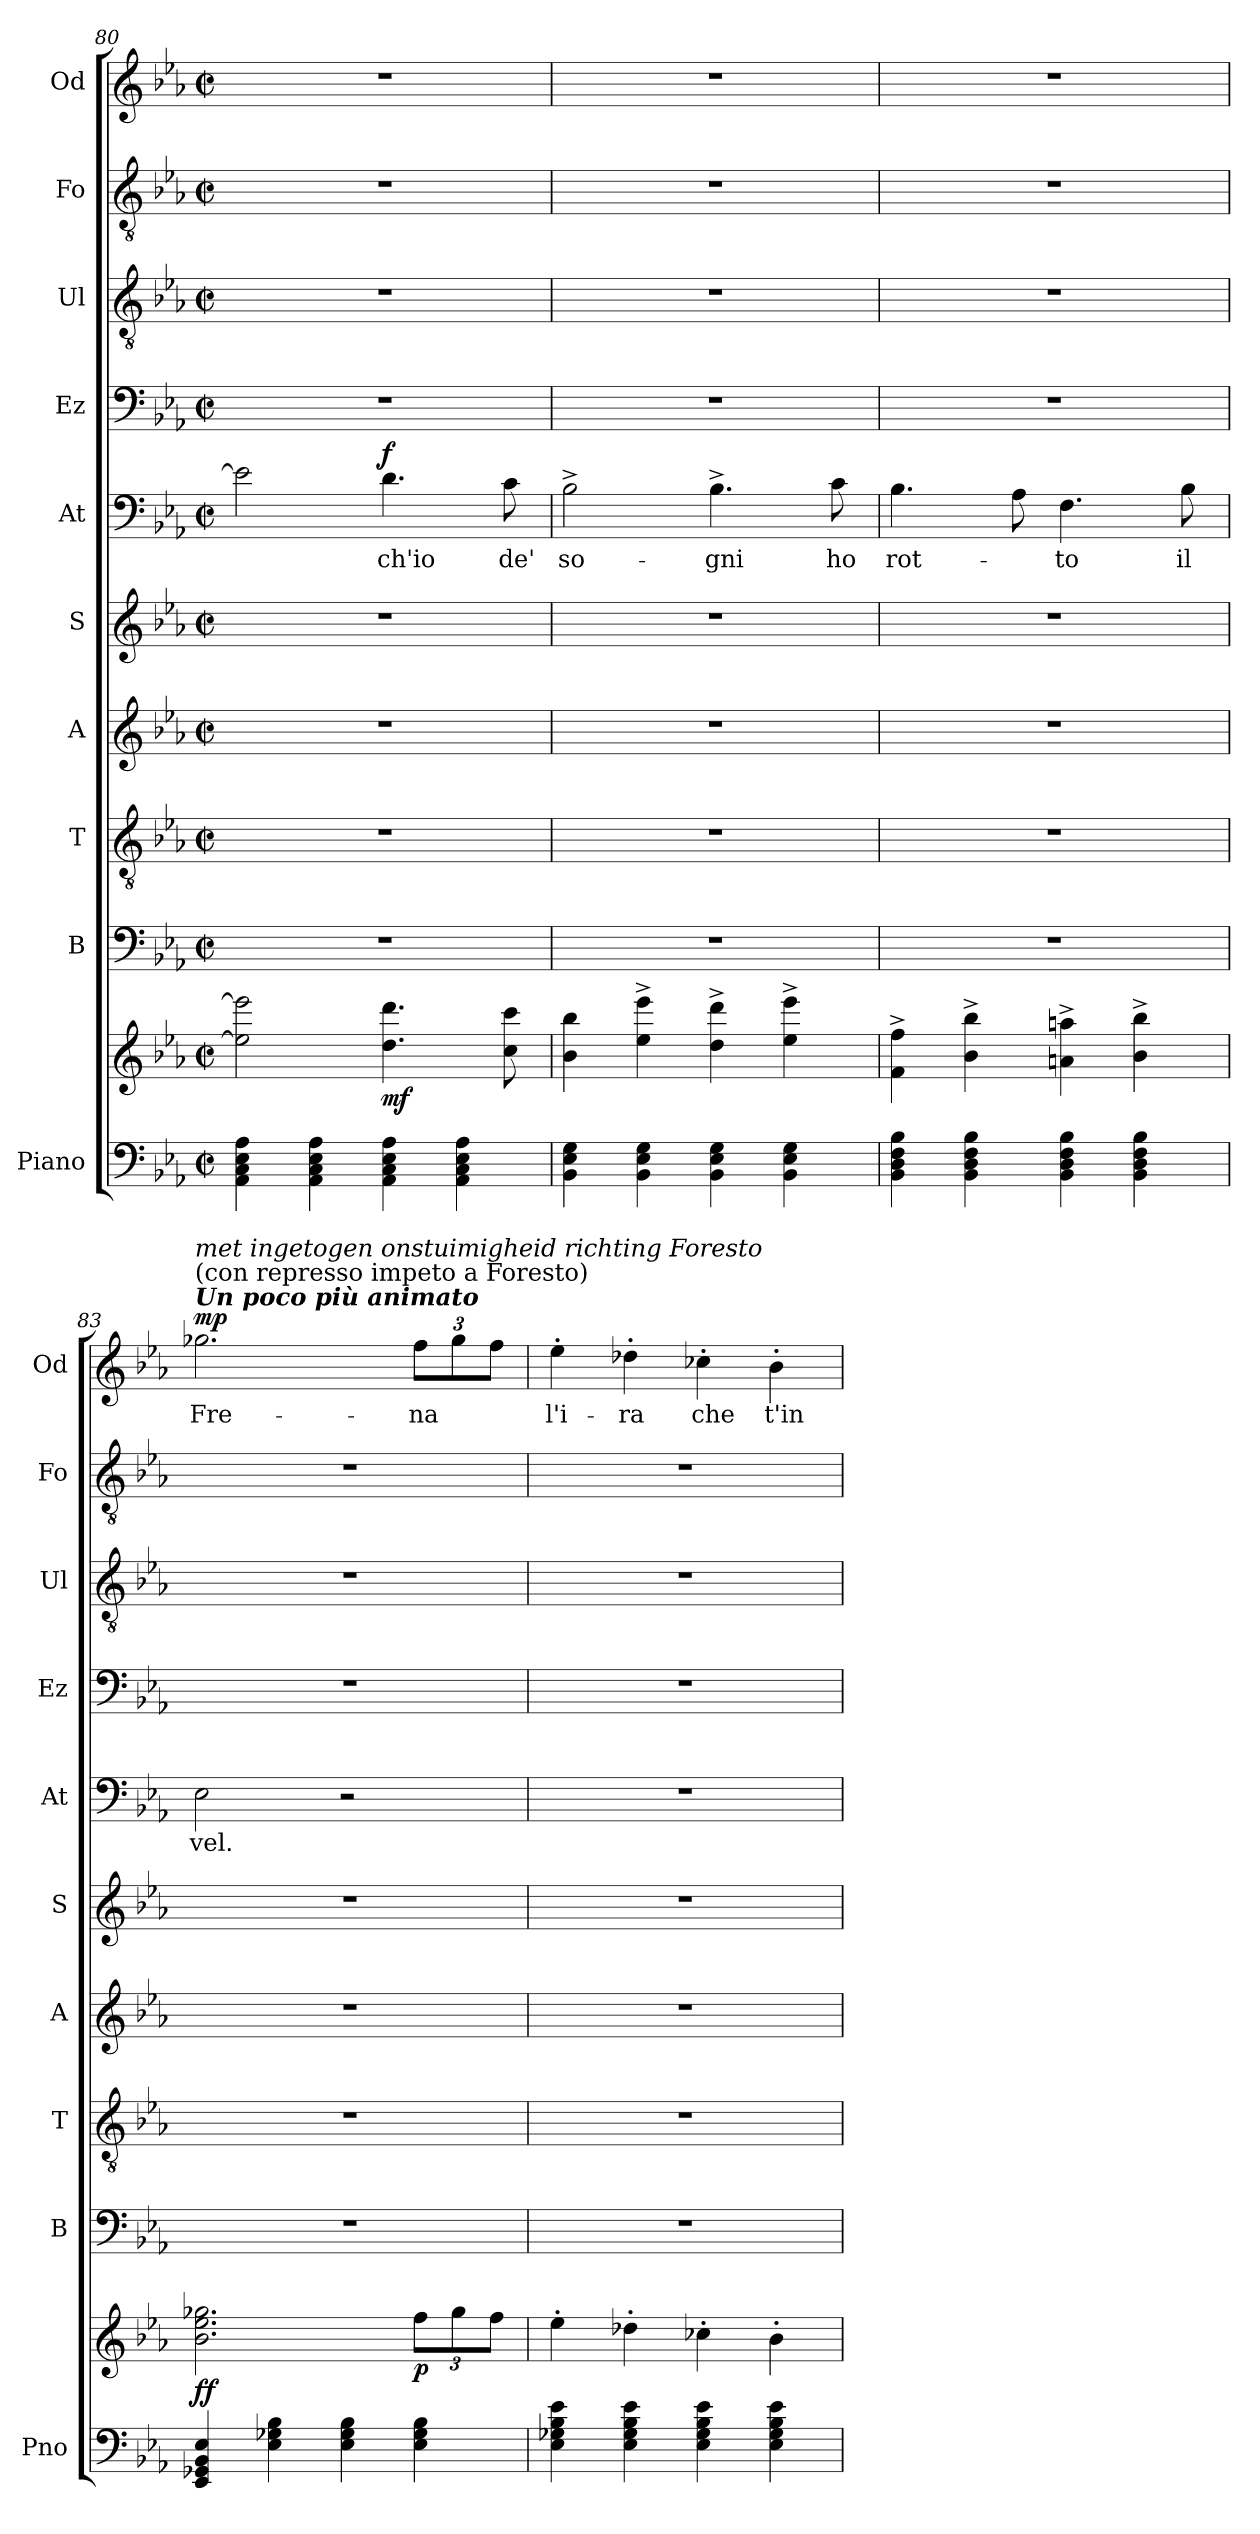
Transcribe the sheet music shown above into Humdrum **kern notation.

**kern	**kern	**dynam	**kern	**kern	**kern	**kern	**kern	**text	**dynam	**kern	**kern	**kern	**kern	**text	**dynam
*part10	*part10	*part10	*part9	*part8	*part7	*part6	*part5	*part5	*part5	*part4	*part3	*part2	*part1	*part1	*part1
*staff11	*staff10	*staff10/11	*staff9	*staff8	*staff7	*staff6	*staff5	*staff5	*staff5	*staff4	*staff3	*staff2	*staff1	*staff1	*staff1
*I"Piano	*	*	*I"B	*I"T	*I"A	*I"S	*I"At	*	*	*I"Ez	*I"Ul	*I"Fo	*I"Od	*	*
*I'Pno	*	*	*I'B	*I'T	*I'A	*I'S	*I'At	*	*	*I'Ez	*I'Ul	*I'Fo	*I'Od	*	*
!!LO:LB:g=z
*clefF4	*clefG2	*	*clefF4	*clefGv2	*clefG2	*clefG2	*clefF4	*	*	*clefF4	*clefGv2	*clefGv2	*clefG2	*	*
*k[b-e-a-]	*k[b-e-a-]	*	*k[b-e-a-]	*k[b-e-a-]	*k[b-e-a-]	*k[b-e-a-]	*k[b-e-a-]	*	*	*k[b-e-a-]	*k[b-e-a-]	*k[b-e-a-]	*k[b-e-a-]	*	*
*M2/2	*M2/2	*	*M2/2	*M2/2	*M2/2	*M2/2	*M2/2	*	*	*M2/2	*M2/2	*M2/2	*M2/2	*	*
*met(c|)	*met(c|)	*	*met(c|)	*met(c|)	*met(c|)	*met(c|)	*met(c|)	*	*	*met(c|)	*met(c|)	*met(c|)	*met(c|)	*	*
=80	=80	=80	=80	=80	=80	=80	=80	=80	=80	=80	=80	=80	=80	=80	=80
4AA-\ 4C\ 4E-\ 4A-\	2ee-\] 2eee-\]	.	1r	1r	1r	1r	2e-\]	.	.	1r	1r	1r	1r	.	.
4AA-\ 4C\ 4E-\ 4A-\	.	.	.	.	.	.	.	.	.	.	.	.	.	.	.
!	!	!LO:DY:b	!	!	!	!	!	!LO:LY:b	!LO:DY:a	!	!	!	!	!	!
4AA-\ 4C\ 4E-\ 4A-\	4.dd\ 4.ddd\	mf	.	.	.	.	4.d\	ch'io	f	.	.	.	.	.	.
4AA-\ 4C\ 4E-\ 4A-\	.	.	.	.	.	.	.	.	.	.	.	.	.	.	.
!	!	!	!	!	!	!	!	!LO:LY:b	!	!	!	!	!	!	!
.	8cc\ 8ccc\	.	.	.	.	.	8c\	de'	.	.	.	.	.	.	.
=81	=81	=81	=81	=81	=81	=81	=81	=81	=81	=81	=81	=81	=81	=81	=81
!	!	!	!	!	!	!	!	!LO:LY:b	!	!	!	!	!	!	!
4BB-\ 4E-\ 4G\	4b-\ 4bb-\	.	1r	1r	1r	1r	2B-^\	so-	.	1r	1r	1r	1r	.	.
4BB-\ 4E-\ 4G\	4ee-\^ 4eee-\^	.	.	.	.	.	.	.	.	.	.	.	.	.	.
!	!	!	!	!	!	!	!	!LO:LY:b	!	!	!	!	!	!	!
4BB-\ 4E-\ 4G\	4dd\^ 4ddd\^	.	.	.	.	.	4.B-^\	-gni	.	.	.	.	.	.	.
4BB-\ 4E-\ 4G\	4ee-\^ 4eee-\^	.	.	.	.	.	.	.	.	.	.	.	.	.	.
!	!	!	!	!	!	!	!	!LO:LY:b	!	!	!	!	!	!	!
.	.	.	.	.	.	.	8c\	ho	.	.	.	.	.	.	.
=82	=82	=82	=82	=82	=82	=82	=82	=82	=82	=82	=82	=82	=82	=82	=82
!	!	!	!	!	!	!	!	!LO:LY:b	!	!	!	!	!	!	!
4BB-\ 4D\ 4F\ 4B-\	4f\^ 4ff\^	.	1r	1r	1r	1r	4.B-\	rot-	.	1r	1r	1r	1r	.	.
4BB-\ 4D\ 4F\ 4B-\	4b-\^ 4bb-\^	.	.	.	.	.	.	.	.	.	.	.	.	.	.
.	.	.	.	.	.	.	8A-\	.	.	.	.	.	.	.	.
!	!	!	!	!	!	!	!	!LO:LY:b	!	!	!	!	!	!	!
4BB-\ 4D\ 4F\ 4B-\	4an\^ 4aan\^	.	.	.	.	.	4.F\	-to	.	.	.	.	.	.	.
4BB-\ 4D\ 4F\ 4B-\	4b-\^ 4bb-\^	.	.	.	.	.	.	.	.	.	.	.	.	.	.
!	!	!	!	!	!	!	!	!LO:LY:b	!	!	!	!	!	!	!
.	.	.	.	.	.	.	8B-\	il	.	.	.	.	.	.	.
=83	=83	=83	=83	=83	=83	=83	=83	=83	=83	=83	=83	=83	=83	=83	=83
!!LO:REH:place=s1:a:B:fs=14:t=104
!	!	!	!	!	!	!	!	!	!	!	!	!	!LO:TX:a:Bi:t=Un poco più animato	!	!
!	!	!	!	!	!	!	!	!	!	!	!	!	!LO:TX:a:t=(con represso impeto a Foresto)	!	!
!	!	!	!	!	!	!	!	!	!	!	!	!	!LO:TX:a:i:t=met ingetogen onstuimigheid richting Foresto	!	!
!	!	!LO:DY:b	!	!	!	!	!	!LO:LY:b	!	!	!	!	!	!LO:LY:b	!LO:DY:a
4EE-/ 4GG-X/ 4BB-/ 4E-/	2.b-\ 2.ee-\ 2.gg-X\	ff	1r	1r	1r	1r	2E-\	vel.	.	1r	1r	1r	2.gg-X\	Fre-	mp
4E-\ 4G-X\ 4B-\	.	.	.	.	.	.	.	.	.	.	.	.	.	.	.
4E-\ 4G-\ 4B-\	.	.	.	.	.	.	2r	.	.	.	.	.	.	.	.
*	*Xbrackettup	*	*	*	*	*	*	*	*	*	*	*	*Xbrackettup	*	*
!	!	!LO:DY:b	!	!	!	!	!	!	!	!	!	!	!	!LO:LY:b	!
4E-\ 4G-\ 4B-\	12ff\L	p	.	.	.	.	.	.	.	.	.	.	12ff\L	-na	.
.	12gg-\	.	.	.	.	.	.	.	.	.	.	.	12gg-\	.	.
.	12ff\J	.	.	.	.	.	.	.	.	.	.	.	12ff\J	.	.
=84	=84	=84	=84	=84	=84	=84	=84	=84	=84	=84	=84	=84	=84	=84	=84
!	!	!	!	!	!	!	!	!	!	!	!	!	!	!LO:LY:b	!
4E-\ 4G-X\ 4B-\ 4e-\	4ee-'\	.	1r	1r	1r	1r	1r	.	.	1r	1r	1r	4ee-'\	l'i-	.
!	!	!	!	!	!	!	!	!	!	!	!	!	!	!LO:LY:b	!
4E-\ 4G-\ 4B-\ 4e-\	4dd-X'\	.	.	.	.	.	.	.	.	.	.	.	4dd-X'\	-ra	.
!	!	!	!	!	!	!	!	!	!	!	!	!	!	!LO:LY:b	!
4E-\ 4G-\ 4B-\ 4e-\	4cc-X'\	.	.	.	.	.	.	.	.	.	.	.	4cc-X'\	che	.
!	!	!	!	!	!	!	!	!	!	!	!	!	!	!LO:LY:b	!
4E-\ 4G-\ 4B-\ 4e-\	4b-'\	.	.	.	.	.	.	.	.	.	.	.	4b-'\	t'in-	.
=	=	=	=	=	=	=	=	=	=	=	=	=	=	=	=
*-	*-	*-	*-	*-	*-	*-	*-	*-	*-	*-	*-	*-	*-	*-	*-
